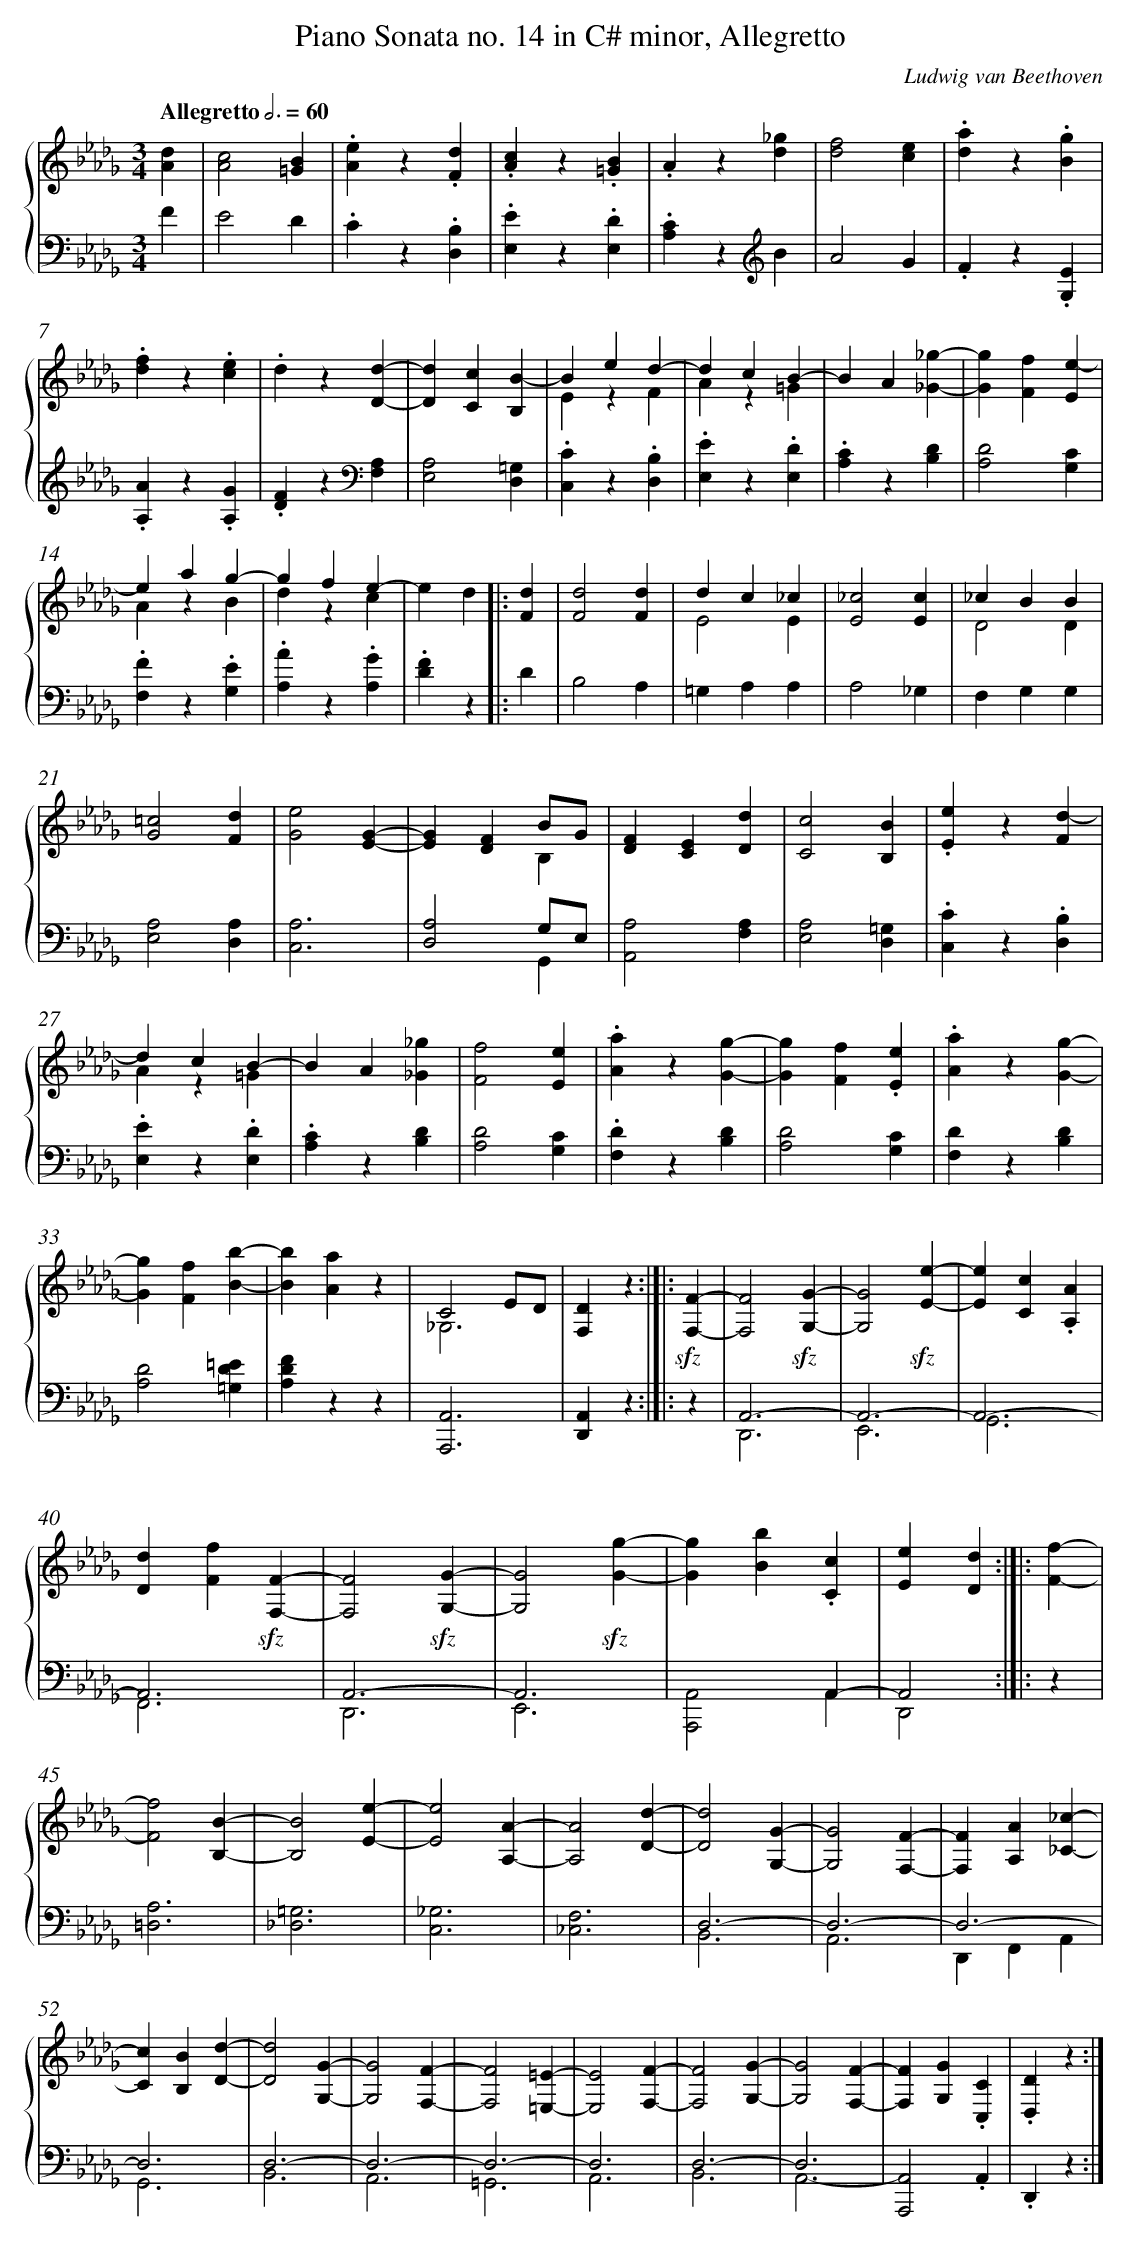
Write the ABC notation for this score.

X:1
T: Piano Sonata no. 14 in C\# minor, Allegretto
C: Ludwig van Beethoven
L: 1/4
M: 3/4
Q: "Allegretto" 3/4=60
%%staves {1 2}
V: 1 clef=treble
V: 2 clef=bass
K: Db
[V:1] [Ad] [I:setbarnb 1]|
[V:2] F |
[V:1] [A2c2][=GB] |
[V:2] E2D |
[V:1] .[Ae]z.[Fd] |
[V:2] .Cz.[D,B,] |
[V:1] .[Ac]z.[=GB] |
[V:2] .[E,E]z.[E,D] |
[V:1] .Az[d_g] |
[V:2] .[A,C]z[K:clef=treble]B |
[V:1] [d2f2][ce] |
[V:2] A2G |
[V:1] .[da]z.[Bg] |
[V:2] .Fz.[G,E] |
[V:1] .[df]z.[ce] |
[V:2] .[A,A]z.[A,G] |
[V:1] .dz[Dd]- |
[V:2] .[DF]z[K:clef=bass][F,A,] |
[V:1] [Dd][Cc][B,B-] |
[V:2] [E,2A,2][D,=G,] |
[V:1] Bed- & EzF |
[V:2] .[C,C]z.[D,B,] |
[V:1] dcB- & Az=G |
[V:2] .[E,E]z.[E,D] |
[V:1] BA[_G_g]- |
[V:2] .[A,C]z[B,D] |
[V:1] [Gg][Ff][Ee-] |
[V:2] [A,2D2][G,C] |
[V:1] eag- & AzB |
[V:2] .[F,F]z.[G,E] |
[V:1] gfe- & dzc |
[V:2] .[A,A]z.[A,G] |
[V:1] ed ]|:
[V:2] .[DF]z ]|:
[V:1] [Fd] [I:setbarnb 17]|
[V:2] D |
[V:1] [F2d2][Fd] |
[V:2] B,2A, |
[V:1] dc_c & E2E |
[V:2] =G,A,A, |
[V:1] [E2_c2][Ec] |
[V:2] A,2_G, |
[V:1] _cBB & D2D |
[V:2] F,G,G, |
[V:1] [G2=c2][Fd] |
[V:2] [E,2A,2][D,A,] |
[V:1] [G2e2][EG]- |
[V:2] [C,3A,3] |
[V:1] [EG][DF]B/G/ & x2B, |
[V:2] [D,2A,2]G,/E,/ & x2G,, |
[V:1] [DF][CE][Dd] |
[V:2] [A,,2A,2][F,A,] |
[V:1] [C2c2][B,B] |
[V:2] [E,2A,2][D,=G,] |
[V:1] .[Ee]z[Fd-] |
[V:2] .[C,C]z.[D,B,] |
[V:1] dcB- & Az=G |
[V:2] .[E,E]z.[E,D] |
[V:1] BA[_G_g] |
[V:2] .[A,C]z[B,D] |
[V:1] [F2f2][Ee] |
[V:2] [A,2D2][G,C] |
[V:1] .[Aa]z[Gg]- |
[V:2] .[F,D]z[B,D] |
[V:1] [Gg][Ff].[Ee] |
[V:2] [A,2D2][G,C] |
[V:1] .[Aa]z[Gg]- |
[V:2] [F,D]z[B,D] |
[V:1] [Gg][Ff][Bb]- |
[V:2] [A,2D2][=G,D=E] |
[V:1] [Bb][Aa]z |
[V:2] [A,DF]zz |
[V:1] C2E/D/ & _G,3 |
[V:2] [A,,,3A,,3] |
[V:1] [F,D]z :|]|:
[V:2] [D,,A,,]z :|]|:
[V:1] !sfz![F,F]- [I:setbarnb 37]|
[V:2] z |
[V:1] [F,2F2]!sfz![G,G]- |
[V:2] A,,3- & D,,3 |
[V:1] [G,2G2]!sfz![Ee]- |
[V:2] A,,3- & E,,3 |
[V:1] [Ee][Cc].[A,A] |
[V:2] A,,3- & G,,3 |
[V:1] [Dd][Ff]!sfz![F,F]- |
[V:2] A,,3 & F,,3 |
[V:1] [F,2F2]!sfz![G,G]- |
[V:2] A,,3- & D,,3 |
[V:1] [G,2G2]!sfz![Gg]- |
[V:2] A,,3- & E,,3 |
[V:1] [Gg][Bb].[Cc] |
[V:2] x2A,,- & [A,,,2A,,2]A,, |
[V:1] [Ee][Dd] :|]|:
[V:2] A,,2 & D,,2 :|]|:
[V:1] [Ff]- [I:setbarnb 45]|
[V:2] z |
[V:1] [F2f2][B,B]- |
[V:2] [=D,3A,3] |
[V:1] [B,2B2][Ee]- |
[V:2] [_D,3=G,3] |
[V:1] [E2e2][A,A]- |
[V:2] [C,3_G,3] |
[V:1] [A,2A2][Dd]- |
[V:2] [_C,3F,3] |
[V:1] [D2d2][G,G]- |
[V:2] D,3- & B,,3 |
[V:1] [G,2G2][F,F]- |
[V:2] D,3- & A,,3 |
[V:1] [F,F][A,A][_C_c]- |
[V:2] D,3- & D,,F,,A,, |
[V:1] [Cc][B,B][Dd]- |
[V:2] D,3 & G,,3 |
[V:1] [D2d2][G,G]- |
[V:2] D,3- & B,,3 |
[V:1] [G,2G2][F,F]- |
[V:2] D,3- & A,,3 |
[V:1] [F,2F2][=E,=E]- |
[V:2] D,3- & =G,,3 |
[V:1] [E,2E2][F,F]- |
[V:2] D,3 & A,,3 |
[V:1] [F,2F2][G,G]- |
[V:2] D,3- & B,,3 |
[V:1] [G,2G2][F,F]- |
[V:2] D,3 & A,,3- |
[V:1] [F,F][G,G].[C,C] |
[V:2] [A,,,2A,,2].A,, |
[V:1] .[D,D]z :|]
[V:2] .D,,z :|]
